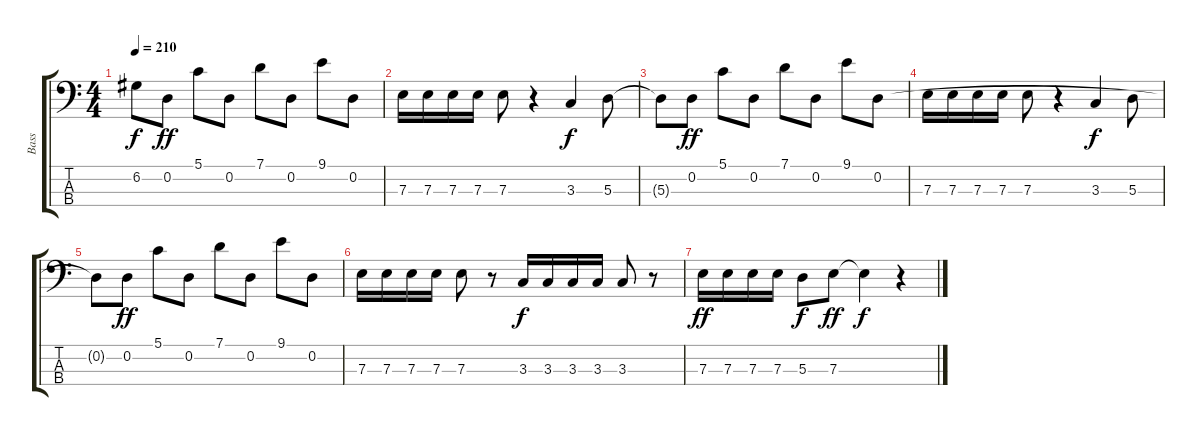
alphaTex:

\track ("Bass" "Bass") {instrument electricbassfinger}
\staff {score tabs}
\tuning (G2 D2 A1 E1) {hide}
\ts (4 4)
\tempo 210
\clef f4
\ks c
6.2{t}.8{dy f} 0.2.8{dy ff} 5.1.8 0.2.8 7.1.8 0.2.8 9.1.8 0.2.8 |
7.3.16 7.3.16 7.3.16 7.3.16 7.3.8 r.4 3.3.4{dy f} 5.3.8 |
5.3{t}.8 0.2.8{dy ff} 5.1.8 0.2.8 7.1.8 0.2.8 9.1.8 0.2.8 |
7.3.16 7.3.16 7.3.16 7.3.16 7.3.8 r.4 3.3.4{dy f} 5.3.8 |
0.2{t}.8 0.2.8{dy ff} 5.1.8 0.2.8 7.1.8 0.2.8 9.1.8 0.2.8 |
7.3.16 7.3.16 7.3.16 7.3.16 7.3.8 r.8 3.3.16{dy f} 3.3.16 3.3.16 3.3.16 3.3.8 r.8 |
7.3.16{dy ff} 7.3.16 7.3.16 7.3.16 5.3.8{dy f} 7.3.8{dy ff} 7.3{t}.4{dy f} r.4
